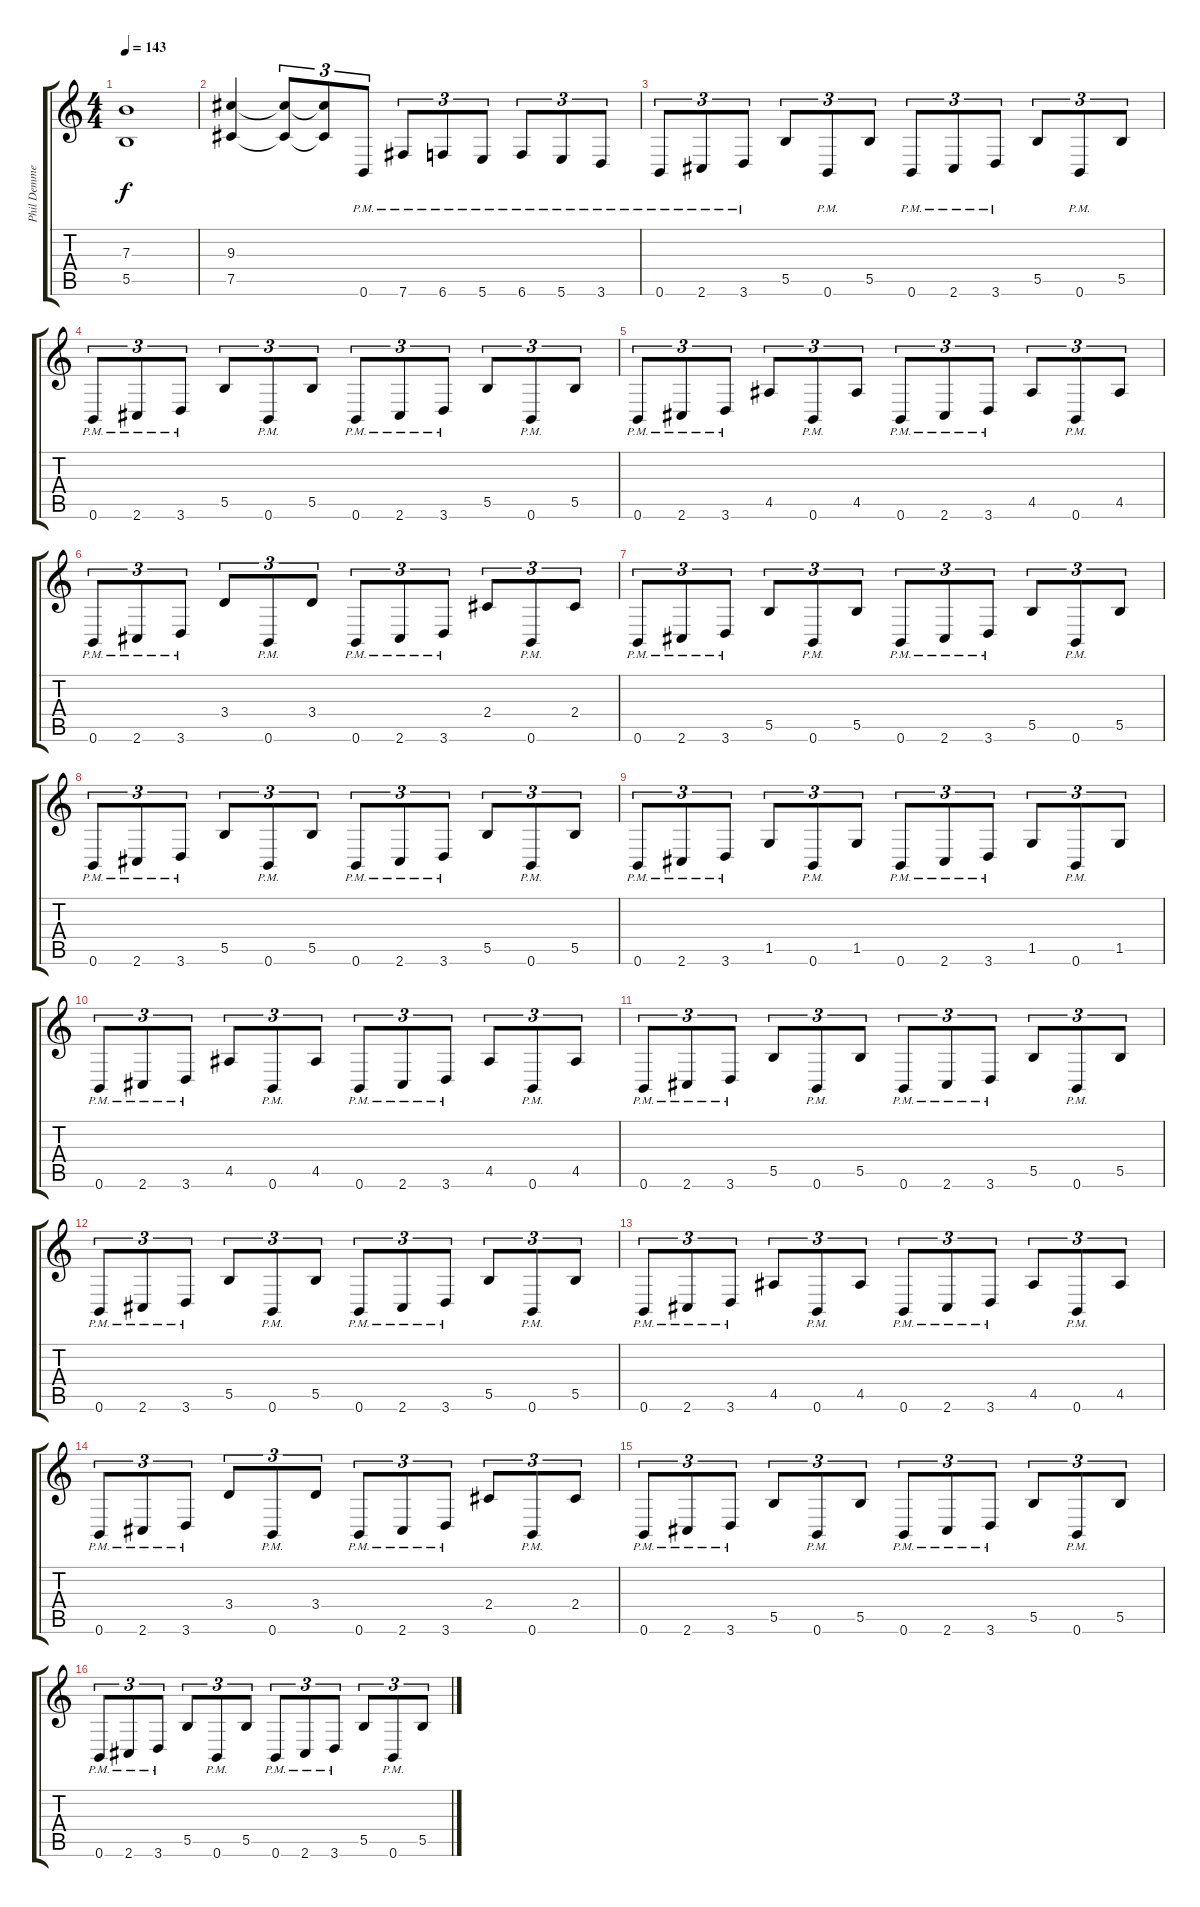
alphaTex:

\track ("Phil Demmel" "Phil Demme") {instrument distortionguitar}
\staff {score tabs}
\tuning (Db4 Ab3 E3 B2 Gb2 B1) {hide}
\ts (4 4)
\tempo 143
\clef g2
\ks c
(7.3 5.5).1{dy f} |
(9.3 7.5).4 (9.3{t} 7.5{t}).8{tu (3 2)} (9.3{t} 7.5{t}).8{tu (3 2)} 0.6{pm}.8{tu (3 2)} 7.6{pm}.8{tu (3 2)} 6.6{pm}.8{tu (3 2)} 5.6{pm}.8{tu (3 2)} 6.6{pm}.8{tu (3 2)} 5.6{pm}.8{tu (3 2)} 3.6{pm}.8{tu (3 2)} |
0.6{pm}.8{tu (3 2)} 2.6{pm}.8{tu (3 2)} 3.6{pm}.8{tu (3 2)} 5.5.8{tu (3 2)} 0.6{pm}.8{tu (3 2)} 5.5.8{tu (3 2)} 0.6{pm}.8{tu (3 2)} 2.6{pm}.8{tu (3 2)} 3.6{pm}.8{tu (3 2)} 5.5.8{tu (3 2)} 0.6{pm}.8{tu (3 2)} 5.5.8{tu (3 2)} |
0.6{pm}.8{tu (3 2)} 2.6{pm}.8{tu (3 2)} 3.6{pm}.8{tu (3 2)} 5.5.8{tu (3 2)} 0.6{pm}.8{tu (3 2)} 5.5.8{tu (3 2)} 0.6{pm}.8{tu (3 2)} 2.6{pm}.8{tu (3 2)} 3.6{pm}.8{tu (3 2)} 5.5.8{tu (3 2)} 0.6{pm}.8{tu (3 2)} 5.5.8{tu (3 2)} |
0.6{pm}.8{tu (3 2)} 2.6{pm}.8{tu (3 2)} 3.6{pm}.8{tu (3 2)} 4.5.8{tu (3 2)} 0.6{pm}.8{tu (3 2)} 4.5.8{tu (3 2)} 0.6{pm}.8{tu (3 2)} 2.6{pm}.8{tu (3 2)} 3.6{pm}.8{tu (3 2)} 4.5.8{tu (3 2)} 0.6{pm}.8{tu (3 2)} 4.5.8{tu (3 2)} |
0.6{pm}.8{tu (3 2)} 2.6{pm}.8{tu (3 2)} 3.6{pm}.8{tu (3 2)} 3.4.8{tu (3 2)} 0.6{pm}.8{tu (3 2)} 3.4.8{tu (3 2)} 0.6{pm}.8{tu (3 2)} 2.6{pm}.8{tu (3 2)} 3.6{pm}.8{tu (3 2)} 2.4.8{tu (3 2)} 0.6{pm}.8{tu (3 2)} 2.4.8{tu (3 2)} |
0.6{pm}.8{tu (3 2)} 2.6{pm}.8{tu (3 2)} 3.6{pm}.8{tu (3 2)} 5.5.8{tu (3 2)} 0.6{pm}.8{tu (3 2)} 5.5.8{tu (3 2)} 0.6{pm}.8{tu (3 2)} 2.6{pm}.8{tu (3 2)} 3.6{pm}.8{tu (3 2)} 5.5.8{tu (3 2)} 0.6{pm}.8{tu (3 2)} 5.5.8{tu (3 2)} |
0.6{pm}.8{tu (3 2)} 2.6{pm}.8{tu (3 2)} 3.6{pm}.8{tu (3 2)} 5.5.8{tu (3 2)} 0.6{pm}.8{tu (3 2)} 5.5.8{tu (3 2)} 0.6{pm}.8{tu (3 2)} 2.6{pm}.8{tu (3 2)} 3.6{pm}.8{tu (3 2)} 5.5.8{tu (3 2)} 0.6{pm}.8{tu (3 2)} 5.5.8{tu (3 2)} |
0.6{pm}.8{tu (3 2)} 2.6{pm}.8{tu (3 2)} 3.6{pm}.8{tu (3 2)} 1.5.8{tu (3 2)} 0.6{pm}.8{tu (3 2)} 1.5.8{tu (3 2)} 0.6{pm}.8{tu (3 2)} 2.6{pm}.8{tu (3 2)} 3.6{pm}.8{tu (3 2)} 1.5.8{tu (3 2)} 0.6{pm}.8{tu (3 2)} 1.5.8{tu (3 2)} |
0.6{pm}.8{tu (3 2)} 2.6{pm}.8{tu (3 2)} 3.6{pm}.8{tu (3 2)} 4.5.8{tu (3 2)} 0.6{pm}.8{tu (3 2)} 4.5.8{tu (3 2)} 0.6{pm}.8{tu (3 2)} 2.6{pm}.8{tu (3 2)} 3.6{pm}.8{tu (3 2)} 4.5.8{tu (3 2)} 0.6{pm}.8{tu (3 2)} 4.5.8{tu (3 2)} |
0.6{pm}.8{tu (3 2)} 2.6{pm}.8{tu (3 2)} 3.6{pm}.8{tu (3 2)} 5.5.8{tu (3 2)} 0.6{pm}.8{tu (3 2)} 5.5.8{tu (3 2)} 0.6{pm}.8{tu (3 2)} 2.6{pm}.8{tu (3 2)} 3.6{pm}.8{tu (3 2)} 5.5.8{tu (3 2)} 0.6{pm}.8{tu (3 2)} 5.5.8{tu (3 2)} |
0.6{pm}.8{tu (3 2)} 2.6{pm}.8{tu (3 2)} 3.6{pm}.8{tu (3 2)} 5.5.8{tu (3 2)} 0.6{pm}.8{tu (3 2)} 5.5.8{tu (3 2)} 0.6{pm}.8{tu (3 2)} 2.6{pm}.8{tu (3 2)} 3.6{pm}.8{tu (3 2)} 5.5.8{tu (3 2)} 0.6{pm}.8{tu (3 2)} 5.5.8{tu (3 2)} |
0.6{pm}.8{tu (3 2)} 2.6{pm}.8{tu (3 2)} 3.6{pm}.8{tu (3 2)} 4.5.8{tu (3 2)} 0.6{pm}.8{tu (3 2)} 4.5.8{tu (3 2)} 0.6{pm}.8{tu (3 2)} 2.6{pm}.8{tu (3 2)} 3.6{pm}.8{tu (3 2)} 4.5.8{tu (3 2)} 0.6{pm}.8{tu (3 2)} 4.5.8{tu (3 2)} |
0.6{pm}.8{tu (3 2)} 2.6{pm}.8{tu (3 2)} 3.6{pm}.8{tu (3 2)} 3.4.8{tu (3 2)} 0.6{pm}.8{tu (3 2)} 3.4.8{tu (3 2)} 0.6{pm}.8{tu (3 2)} 2.6{pm}.8{tu (3 2)} 3.6{pm}.8{tu (3 2)} 2.4.8{tu (3 2)} 0.6{pm}.8{tu (3 2)} 2.4.8{tu (3 2)} |
0.6{pm}.8{tu (3 2)} 2.6{pm}.8{tu (3 2)} 3.6{pm}.8{tu (3 2)} 5.5.8{tu (3 2)} 0.6{pm}.8{tu (3 2)} 5.5.8{tu (3 2)} 0.6{pm}.8{tu (3 2)} 2.6{pm}.8{tu (3 2)} 3.6{pm}.8{tu (3 2)} 5.5.8{tu (3 2)} 0.6{pm}.8{tu (3 2)} 5.5.8{tu (3 2)} |
0.6{pm}.8{tu (3 2)} 2.6{pm}.8{tu (3 2)} 3.6{pm}.8{tu (3 2)} 5.5.8{tu (3 2)} 0.6{pm}.8{tu (3 2)} 5.5.8{tu (3 2)} 0.6{pm}.8{tu (3 2)} 2.6{pm}.8{tu (3 2)} 3.6{pm}.8{tu (3 2)} 5.5.8{tu (3 2)} 0.6{pm}.8{tu (3 2)} 5.5.8{tu (3 2)}
